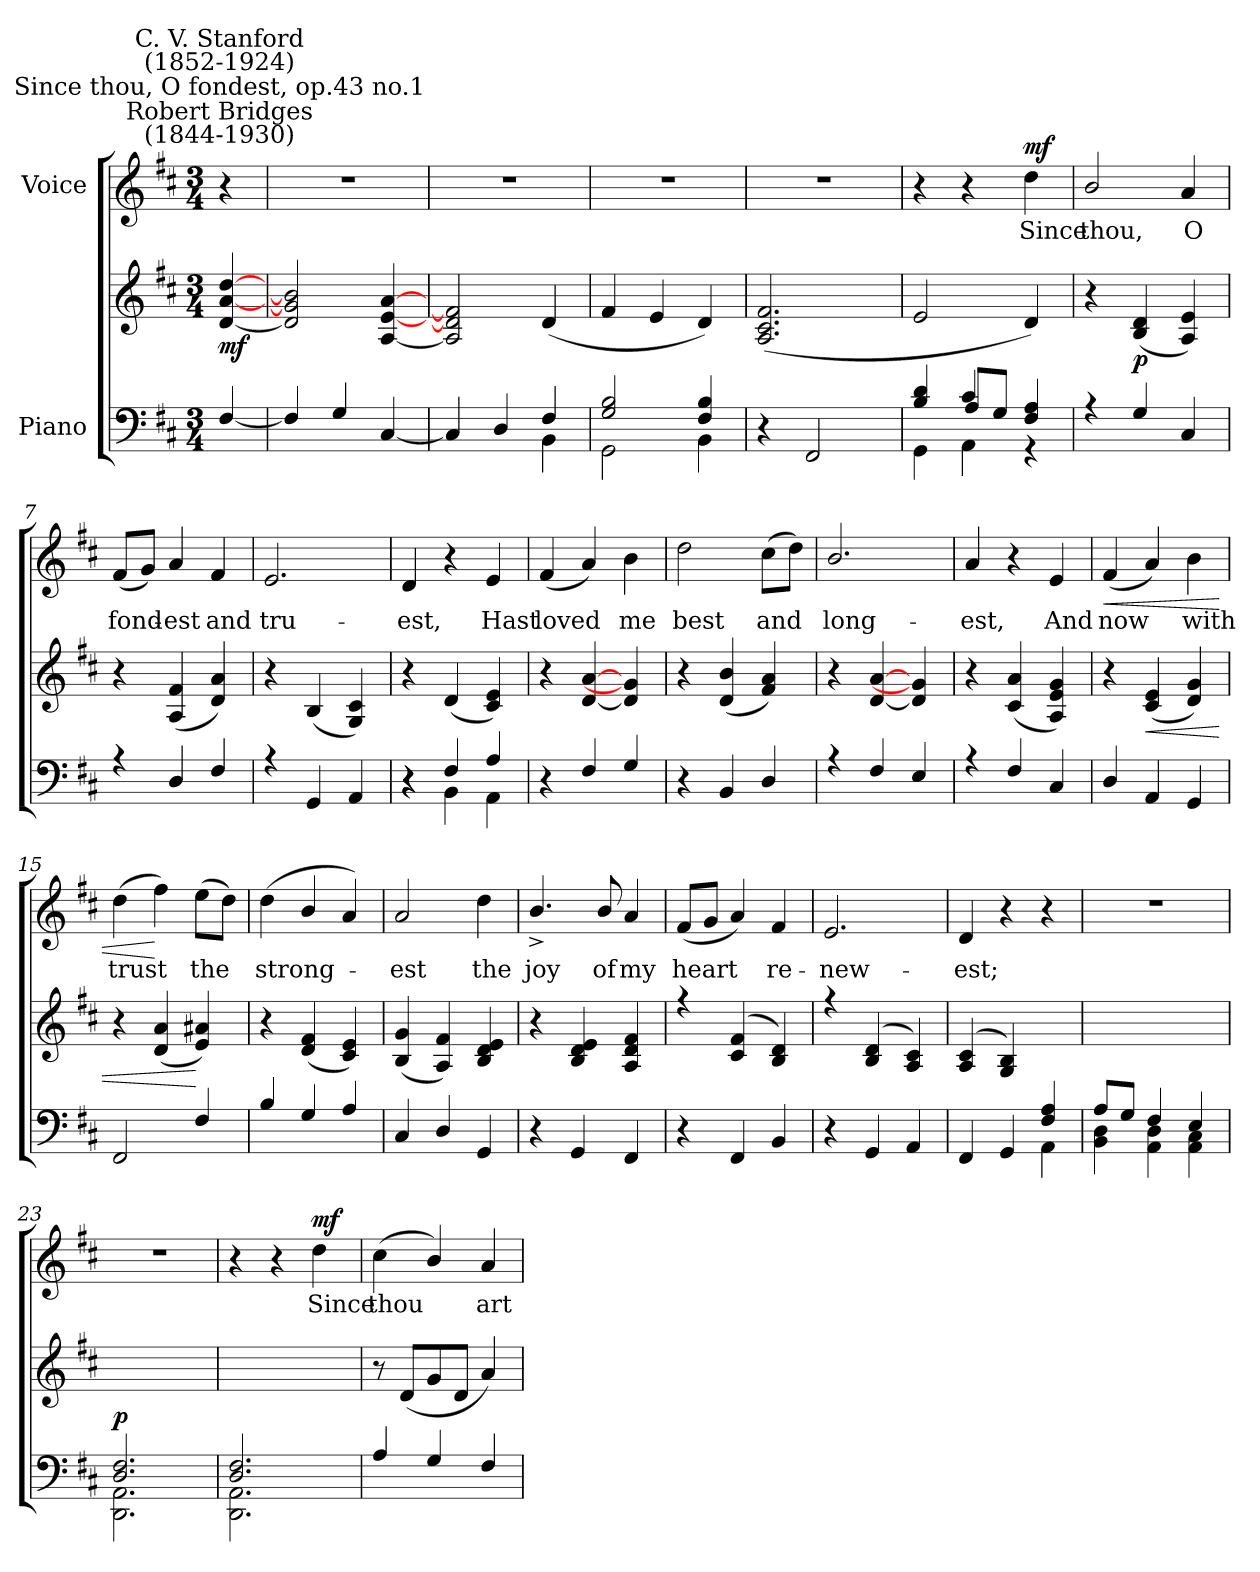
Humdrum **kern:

**kern	**kern	**dynam	**kern	**text	**dynam
*part2	*part2	*part2	*part1	*part1	*part1
*staff3	*staff2	*staff2/3	*staff1	*staff1	*staff1
*I"Piano	*	*	*I"Voice	*	*
*clefF4	*clefG2	*	*clefG2	*	*
*k[f#c#]	*k[f#c#]	*	*k[f#c#]	*	*
*D:	*D:	*	*D:	*	*
*M3/4	*M3/4	*	*M3/4	*	*
=	=	=	=	=	=
*^	*	*	*	*	*
*	*^	*	*	*	*	*
!	!	!	!	!	!LO:TX:a:cj:t=Robert Bridges\n(1844-1930)	!	!
!	!	!	!	!	!LO:TX:a:cj:t=Since thou, O fondest, op.43 no.1	!	!
!	!	!	!	!	!LO:TX:a:cj:t=C. V. Stanford\n(1852-1924)	!	!
!	!	!	!	!LO:DY:b	!	!	!
[4F#/	4ryy	4ryy	[4d [4a [4dd	mf	4r	.	.
=1	=1	=1	=1	=1	=1	=1	=1
!	!	!	!	!	!LO:N:vis=1	!	!
4F#/]	2ryy	2ryy	2d] 2g] 2b]	.	2.r	.	.
4G/	.	.	.	.	.	.	.
[4C#/	4ryy	4ryy	[4A [4e [4a	.	.	.	.
=2	=2	=2	=2	=2	=2	=2	=2
!	!	!	!	!	!LO:N:vis=1	!	!
4C#/]	2ryy	2ryy	2A] 2d] 2f#]	.	2.r	.	.
4D/	.	.	.	.	.	.	.
4F#/	4BB\	4ryy	(<4d	.	.	.	.
=3	=3	=3	=3	=3	=3	=3	=3
!	!	!	!	!	!LO:N:vis=1	!	!
2G/ 2B/	2GG\	2ryy	4f#	.	2.r	.	.
.	.	.	4e	.	.	.	.
4F#/ 4B/	4BB\	4ryy	4d)	.	.	.	.
=4	=4	=4	=4	=4	=4	=4	=4
!	!	!	!	!	!LO:N:vis=1	!	!
4r	2ryy	2ryy	(<2.A 2.c# 2.f#	.	2.r	.	.
2FF#/	.	.	.	.	.	.	.
.	4ryy	4ryy	.	.	.	.	.
=5	=5	=5	=5	=5	=5	=5	=5
4B/ 4d/	4GG\	4ryy	2e	.	4r	.	.
4c#/	4AA\	8AL	.	.	4r	.	.
.	.	8GJ	.	.	.	.	.
!	!	!	!	!	!	!LO:LY:b	!LO:DY:a
4F#/ 4A/	4r	4ryy	4d)	.	4dd	Since	mf
=6	=6	=6	=6	=6	=6	=6	=6
!	!	!LO:N:vis=1	!	!	!	!LO:LY:b	!
4r	2ryy	2.ryy	4r	.	2b/	thou,	.
!	!	!	!	!LO:DY:b	!	!	!
4G/	.	.	(<4B 4d	p	.	.	.
!	!	!	!	!	!	!LO:LY:b	!
4C#/	4ryy	.	4A 4e)	.	4a	O	.
=7	=7	=7	=7	=7	=7	=7	=7
!	!	!LO:N:vis=1	!	!	!	!LO:LY:b	!
4r	2ryy	2.ryy	4r	.	(<8f#L	fond-	.
.	.	.	.	.	8gJ)	.	.
!	!	!	!	!	!	!LO:LY:b	!
4D/	.	.	(<4A 4f#	.	4a	est	.
!	!	!	!	!	!	!LO:LY:b	!
4F#/	4ryy	.	4d 4a)	.	4f#	and	.
=8	=8	=8	=8	=8	=8	=8	=8
!	!	!LO:N:vis=1	!	!	!	!LO:LY:b	!
4r	2ryy	2.ryy	4r	.	2.e	tru-	.
4GG/	.	.	(<4B	.	.	.	.
4AA/	4ryy	.	4G 4c#)	.	.	.	.
=9	=9	=9	=9	=9	=9	=9	=9
!	!	!LO:N:vis=1	!	!	!	!LO:LY:b	!
4r	4r	2.ryy	4r	.	4d	-est,	.
4F#/	4BB\	.	(<4d	.	4r	.	.
!	!	!	!	!	!	!LO:LY:b	!
4A/	4AA\	.	4c# 4e)	.	4e	Hast	.
*	*v	*v	*	*	*	*	*
!!LO:LB:g=z
=10	=10	=10	=10	=10	=10	=10
!	!	!	!	!	!LO:LY:b	!
4r	2ryy	4r	.	(<4f#	loved	.
4F#/	.	[4d [4a	.	4a)	.	.
!	!	!	!	!	!LO:LY:b	!
4G/	4ryy	4d] 4g]	.	4b	me	.
=11	=11	=11	=11	=11	=11	=11
!	!	!	!	!	!LO:LY:b	!
4r	2ryy	4r	.	2dd	best	.
4BB/	.	(<4d 4b	.	.	.	.
!	!	!	!	!	!LO:LY:b	!
4D/	4ryy	4f# 4a)	.	(>8cc#L	and	.
.	.	.	.	8ddJ)	.	.
=12	=12	=12	=12	=12	=12	=12
!	!LO:N:vis=1	!	!	!	!LO:LY:b	!
4r	2.ryy	4r	.	2.b/	long-	.
4F#/	.	[4d [4a	.	.	.	.
4E/	.	4d] 4g#]	.	.	.	.
=13	=13	=13	=13	=13	=13	=13
!	!LO:N:vis=1	!	!	!	!LO:LY:b	!
4r	2.ryy	4r	.	4a	-est,	.
4F#/	.	(<4c# 4a	.	4r	.	.
!	!	!	!	!	!LO:LY:b	!
4C#/	.	4A 4e 4g)	.	4e	And	.
=14	=14	=14	=14	=14	=14	=14
!	!LO:N:vis=1	!	!	!	!LO:LY:b	!LO:HP:b
4D/	2.ryy	4r	.	(<4f#	now	<
!	!	!	!LO:HP:b	!	!	!
4AA/	.	(<4c# 4e	<	4a)	.	.
!	!	!	!	!	!LO:LY:b	!
4GG/	.	4d 4g)	.	4b	with	.
=15	=15	=15	=15	=15	=15	=15
!	!LO:N:vis=1	!	!	!	!LO:LY:b	!
2FF#/	2.ryy	4r	.	(>4dd	trust	.
.	.	(<4d 4a	.	4ff#)	.	[
!	!	!	!	!	!LO:LY:b	!
4F#/	.	4e 4a#X)	[	(>8eeL	the	.
.	.	.	.	8ddJ)	.	.
=16	=16	=16	=16	=16	=16	=16
!	!LO:N:vis=1	!	!	!	!LO:LY:b	!
4B/	2.ryy	4r	.	(<4dd	strong-	.
4G/	.	(<4d 4f#	.	4b/	.	.
4A/	.	4c# 4e)	.	4a)	.	.
=17	=17	=17	=17	=17	=17	=17
!	!LO:N:vis=1	!	!	!	!LO:LY:b	!
4C#/	2.ryy	(<4B 4g	.	2a	est	.
4D/	.	4A 4f#)	.	.	.	.
!	!	!	!	!	!LO:LY:b	!
4GG/	.	4B 4d 4e	.	4dd	the	.
=18	=18	=18	=18	=18	=18	=18
!	!	!	!	!	!LO:LY:b	!
4r	2ryy	4r	.	4.b^/	joy	.
4GG/	.	4B 4d 4e	.	.	.	.
!	!	!	!	!	!LO:LY:b	!
.	.	.	.	8b/	of	.
!	!	!	!	!	!LO:LY:b	!
4FF#/	4ryy	4A 4d 4f#	.	4a	my	.
!!LO:LB:g=z
=19	=19	=19	=19	=19	=19	=19
*	*	*^	*	*	*	*
!	!	!	!LO:N:vis=1	!	!	!LO:LY:b	!
4r	2ryy	4r	2.ryy	.	(<8f#L	heart	.
.	.	.	.	.	8gJ	.	.
4FF#/	.	(<4c# 4f#	.	.	4a)	.	.
!	!	!	!	!	!	!LO:LY:b	!
4BB/	4ryy	4B 4d)	.	.	4f#	re-	.
=20	=20	=20	=20	=20	=20	=20	=20
!	!	!	!LO:N:vis=1	!	!	!LO:LY:b	!
4r	2ryy	4r	2.ryy	.	2.e	-new-	.
4GG/	.	(<4B 4d	.	.	.	.	.
4AA/	4ryy	4A 4c#)	.	.	.	.	.
=21	=21	=21	=21	=21	=21	=21	=21
!	!	!	!LO:N:vis=1	!	!	!LO:LY:b	!
4FF#/	2ryy	(<4A 4c#	2.ryy	.	4d	-est;	.
4GG/	.	4G 4B)	.	.	4r	.	.
4F#/ 4A/	4AA\	4ryy	.	.	4r	.	.
=22	=22	=22	=22	=22	=22	=22	=22
!	!	!	!LO:N:vis=1	!	!LO:N:vis=1	!	!
8A/L	4BB\ 4D\	2ryy	2.ryy	.	2.r	.	.
8G/J	.	.	.	.	.	.	.
4F#/	4AA\ 4D\	.	.	.	.	.	.
4E/	4AA\ 4C#\	4ryy	.	.	.	.	.
=23	=23	=23	=23	=23	=23	=23	=23
!	!	!	!LO:N:vis=1	!LO:DY:a=2	!LO:N:vis=1	!	!
2.D/ 2.F#/	2.DD\ 2.AA\	2ryy	2.ryy	p	2.r	.	.
.	.	4ryy	.	.	.	.	.
=24	=24	=24	=24	=24	=24	=24	=24
!	!	!	!LO:N:vis=1	!	!	!	!
2.D/ 2.F#/	2.DD\ 2.AA\	2ryy	2.ryy	.	4r	.	.
.	.	.	.	.	4r	.	.
!	!	!	!	!	!	!LO:LY:b	!LO:DY:a
.	.	4ryy	.	.	4dd	Since	mf
=25	=25	=25	=25	=25	=25	=25	=25
!	!	!	!	!	!	!LO:LY:b	!
4A/	2ryy	8r	2ryy	.	(<4cc#	thou	.
.	.	(<8dL	.	.	.	.	.
4G/	.	8g	.	.	4b/)	.	.
.	.	8dJ	.	.	.	.	.
!	!	!	!	!	!	!LO:LY:b	!
4F#/	4ryy	4a)	4ryy	.	4a	art	.
*v	*v	*	*	*	*	*	*
*	*v	*v	*	*	*	*
=	=	=	=	=	=
*-	*-	*-	*-	*-	*-
